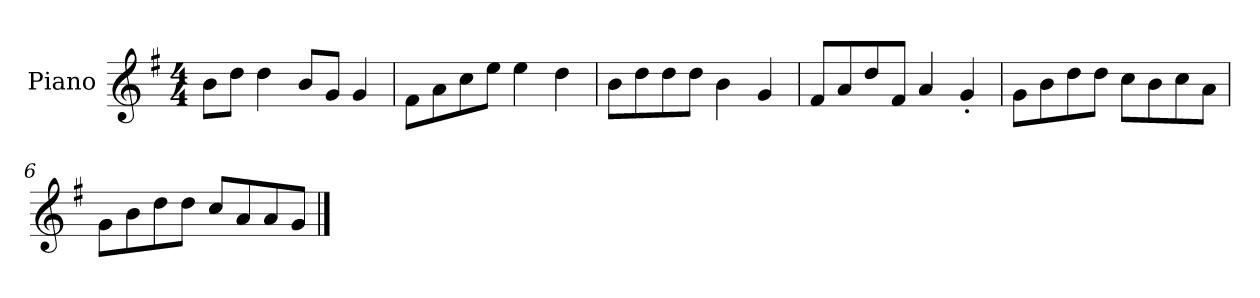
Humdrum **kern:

**kern
*part1
*staff1
*I"Piano
*I'P-no
*clefG2
*k[f#]
*M4/4
*MM90
=1
8b\L
8dd\J
4dd\
8b/L
8g/J
4g/
=2
8f#\L
8a\
8cc\
8ee\J
4ee\
4dd\
=3
8b\L
8dd\
8dd\
8dd\J
4b\
4g/
=4
8f#/L
8a/
8dd/
8f#/J
4a/
4g'/
=5
8g\L
8b\
8dd\
8dd\J
8cc\L
8b\
8cc\
8a\J
!!LO:LB:g=z
=6
8g\L
8b\
8dd\
8dd\J
8cc/L
8a/
8a/
8g/J
==
*-
